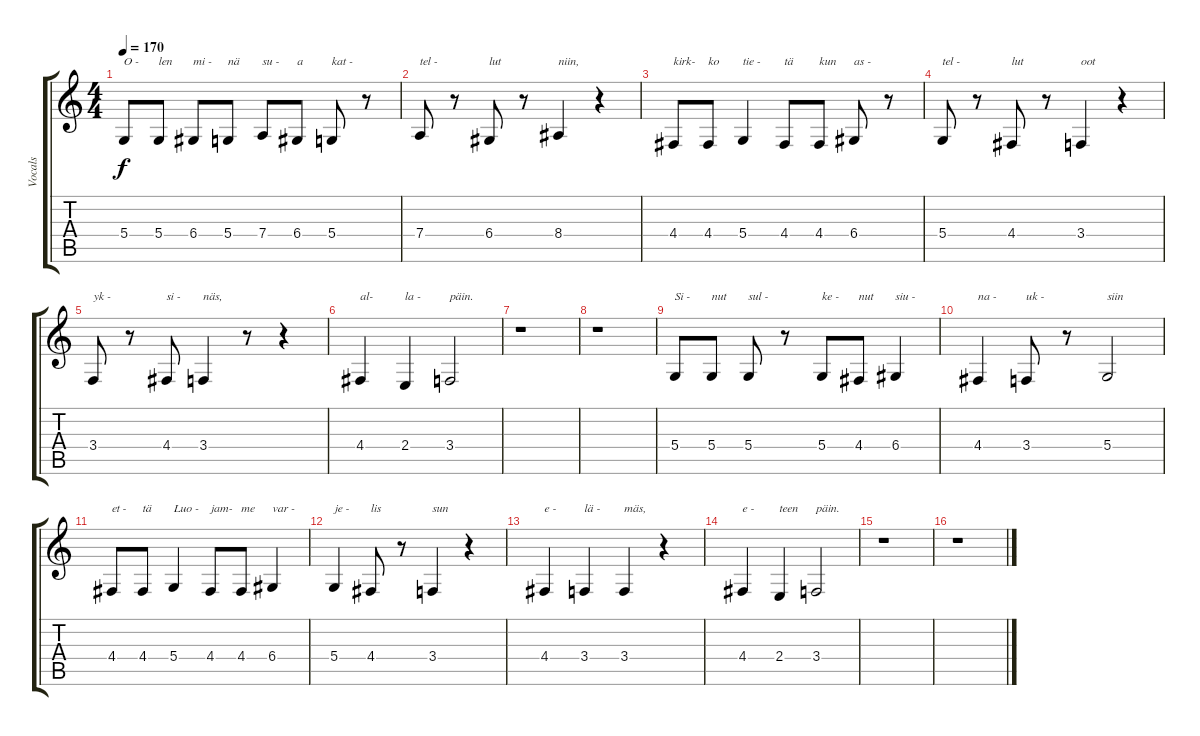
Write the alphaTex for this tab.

\track ("Vocals" "Vocals") {instrument lead8bassandlead}
\staff {score tabs}
\tuning (E4 B3 G3 D3 A2 E2) {hide}
\ts (4 4)
\tempo 170
\clef g2
\ks c
5.4.8{txt "O -" dy f} 5.4.8{txt "len"} 6.4.8{txt "mi -"} 5.4.8{txt "nä"} 7.4.8{txt "su -"} 6.4.8{txt "a"} 5.4.8{txt "kat -"} r.8 |
7.4.8{txt "tel -"} r.8 6.4.8{txt "lut"} r.8 8.4.4{txt "niin,"} r.4 |
4.4.8{txt "kirk-"} 4.4.8{txt "ko"} 5.4.4{txt "tie -"} 4.4.8{txt "tä"} 4.4.8{txt "kun"} 6.4.8{txt "as -"} r.8 |
5.4.8{txt "tel -"} r.8 4.4.8{txt "lut"} r.8 3.4.4{txt "oot"} r.4 |
3.4.8{txt "yk -"} r.8 4.4.8{txt "si -"} 3.4.4{txt "näs,"} r.8 r.4 |
4.4.4{txt "al-"} 2.4.4{txt "la -"} 3.4.2{txt "päin."} |
r.1 |
r.1 |
5.4.8{txt "Si -"} 5.4.8{txt "nut"} 5.4.8{txt "sul -"} r.8 5.4.8{txt "ke -"} 4.4.8{txt "nut"} 6.4.4{txt "siu -"} |
4.4.4{txt "na -"} 3.4.8{txt "uk -"} r.8 5.4.2{txt "siin"} |
4.4.8{txt "et -"} 4.4.8{txt "tä"} 5.4.4{txt "Luo -"} 4.4.8{txt "jam-"} 4.4.8{txt "me"} 6.4.4{txt "var -"} |
5.4.4{txt "je -"} 4.4.8{txt "lis"} r.8 3.4.4{txt "sun"} r.4 |
4.4.4{txt "e -"} 3.4.4{txt "lä -"} 3.4.4{txt "mäs,"} r.4 |
4.4.4{txt "e -"} 2.4.4{txt "teen"} 3.4.2{txt "päin."} |
r.1 |
r.1
